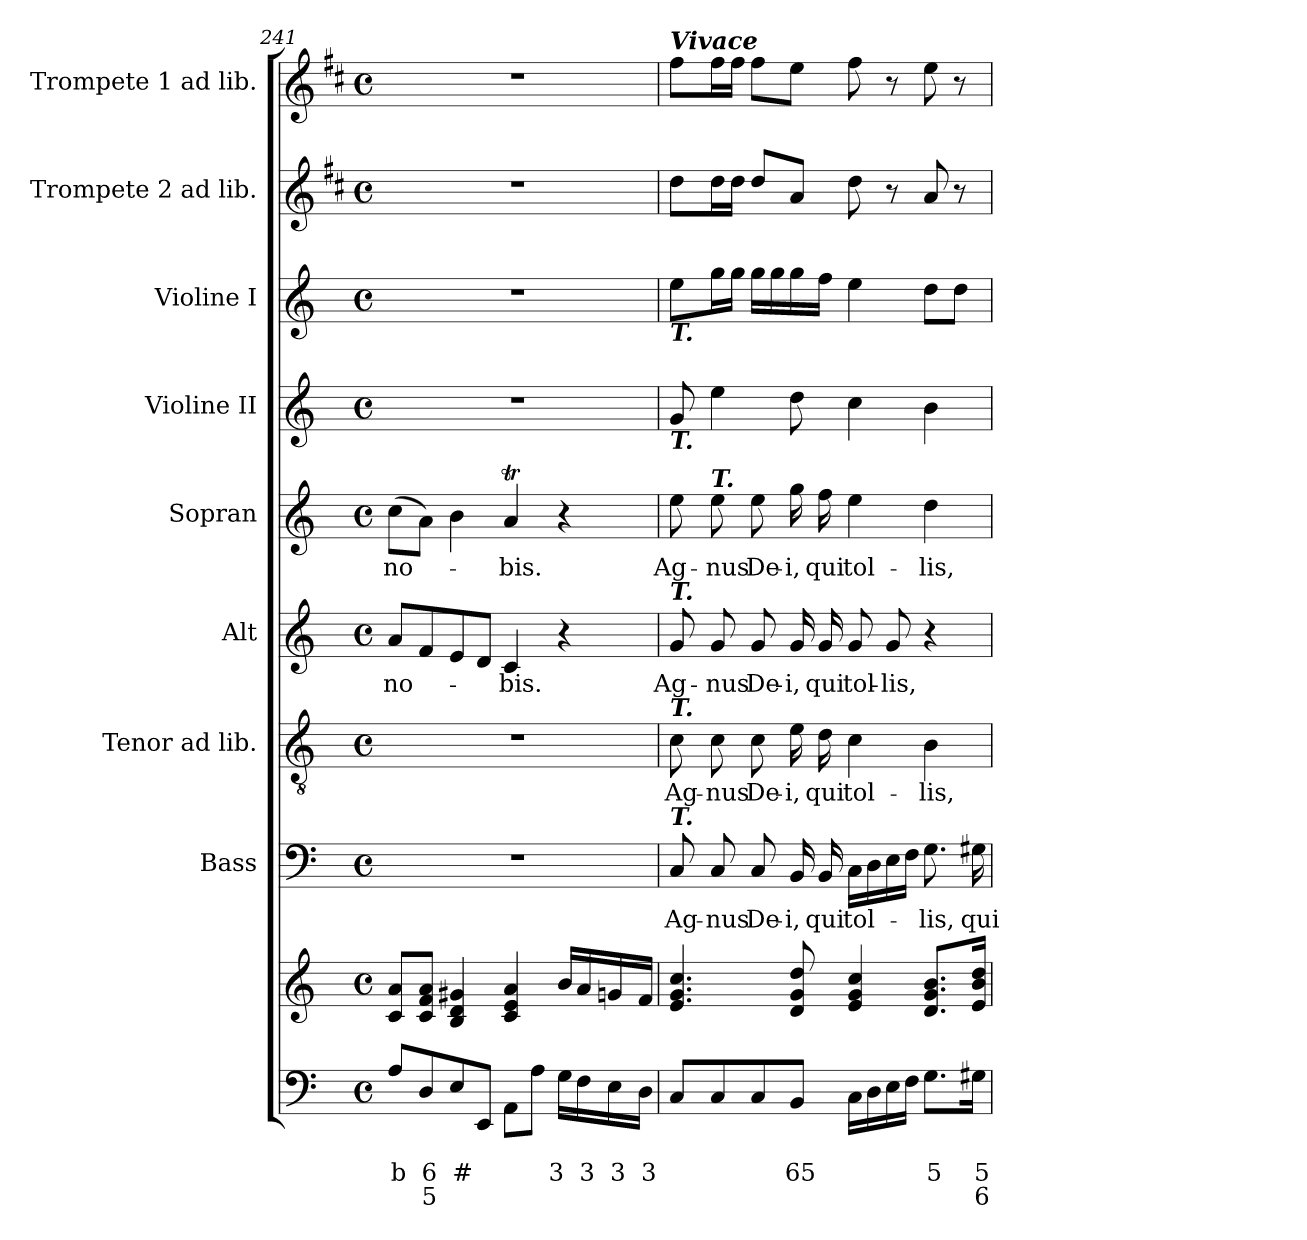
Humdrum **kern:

**kern	**text	**text	**text	**kern	**kern	**text	**kern	**text	**kern	**text	**kern	**text	**kern	**kern	**kern	**kern
*part9	*part9	*part9	*part9	*part9	*part8	*part8	*part7	*part7	*part6	*part6	*part5	*part5	*part4	*part3	*part2	*part1
*staff10	*staff10	*staff10	*staff10	*staff9	*staff8	*staff8	*staff7	*staff7	*staff6	*staff6	*staff5	*staff5	*staff4	*staff3	*staff2	*staff1
*	*	*	*	*	*I"Bass	*	*I"Tenor ad lib.	*	*I"Alt	*	*I"Sopran	*	*I"Violine II	*I"Violine I	*I"Trompete 2 ad lib.	*I"Trompete 1 ad lib.
*	*	*	*	*	*I'B.	*	*I'T.	*	*I'A.	*	*I'S.	*	*I'Vl. II	*I'Vl. I	*I'Trp. 2	*I'Trp. 1
*clefF4	*	*	*	*clefG2	*clefF4	*	*clefGv2	*	*clefG2	*	*clefG2	*	*clefG2	*clefG2	*clefG2	*clefG2
*	*	*	*	*	*	*	*	*	*	*	*	*	*	*	*ITrd1c2	*ITrd1c2
*k[]	*	*	*	*k[]	*k[]	*	*k[]	*	*k[]	*	*k[]	*	*k[]	*k[]	*k[]	*k[]
*C:	*	*	*	*C:	*C:	*	*C:	*	*C:	*	*C:	*	*C:	*C:	*C:	*C:
*M4/4	*	*	*	*M4/4	*M4/4	*	*M4/4	*	*M4/4	*	*M4/4	*	*M4/4	*M4/4	*M4/4	*M4/4
*met(c)	*	*	*	*met(c)	*met(c)	*	*met(c)	*	*met(c)	*	*met(c)	*	*met(c)	*met(c)	*met(c)	*met(c)
=241	=241	=241	=241	=241	=241	=241	=241	=241	=241	=241	=241	=241	=241	=241	=241	=241
!	!	!LO:LY:b	!	!	!	!	!	!	!	!LO:LY:b	!	!LO:LY:b	!	!	!	!
8A/L	.	b	.	8c/ 8a/L	1r	.	1r	.	8a/L	no-	(>8cc\L	-no-	1r	1r	1r	1r
!	!	!LO:LY:b	!LO:LY:b	!	!	!	!	!	!	!	!	!	!	!	!	!
8D/	.	6	5	8c/ 8f/ 8a/J	.	.	.	.	8f/	.	8a\J)	.	.	.	.	.
!	!	!LO:LY:b	!	!	!	!	!	!	!	!	!	!	!	!	!	!
8E/	.	#	.	4B/ 4d/ 4g#X/	.	.	.	.	8e/	.	4b\	.	.	.	.	.
8EE/J	.	.	.	.	.	.	.	.	8d/J	.	.	.	.	.	.	.
!	!	!	!	!	!	!	!	!	!	!LO:LY:b	!	!LO:LY:b	!	!	!	!
8AA\L	.	.	.	4c/ 4e/ 4a/	.	.	.	.	4c/	-bis.	4aT/	-bis.	.	.	.	.
8A\J	.	.	.	.	.	.	.	.	.	.	.	.	.	.	.	.
!	!	!LO:LY:b	!	!	!	!	!	!	!	!	!	!	!	!	!	!
16G\LL	.	3	.	16b/LL	.	.	.	.	4r	.	4r	.	.	.	.	.
!	!	!LO:LY:b	!	!	!	!	!	!	!	!	!	!	!	!	!	!
16F\	.	3	.	16a/	.	.	.	.	.	.	.	.	.	.	.	.
!	!	!LO:LY:b	!	!	!	!	!	!	!	!	!	!	!	!	!	!
16E\	.	3	.	16gn/	.	.	.	.	.	.	.	.	.	.	.	.
!	!	!LO:LY:b	!	!	!	!	!	!	!	!	!	!	!	!	!	!
16D\JJ	.	3	.	16f/JJ	.	.	.	.	.	.	.	.	.	.	.	.
!!LO:LB:g=z
=242	=242	=242	=242	=242	=242	=242	=242	=242	=242	=242	=242	=242	=242	=242	=242	=242
!	!	!	!	!	!	!	!	!	!	!	!	!	!	!	!	!LO:TX:a:Bi:t=Vivace
!	!	!	!	!	!	!	!	!	!	!	!	!	!	!LO:TX:b:Bi:t=T.	!	!
!	!	!	!	!	!	!	!	!	!	!	!	!	!LO:TX:b:Bi:t=T.	!	!	!
!	!	!	!	!	!	!	!	!	!LO:TX:a:Bi:t=T.	!	!	!	!	!	!	!
!	!	!	!	!	!	!	!LO:TX:a:Bi:t=T.	!	!	!	!	!	!	!	!	!
!	!	!	!	!	!LO:TX:a:Bi:t=T.	!	!	!	!	!	!	!	!	!	!	!
!	!	!	!	!	!	!LO:LY:b	!	!LO:LY:b	!	!LO:LY:b	!	!LO:LY:b	!	!	!	!
8C/L	.	.	.	4.e/ 4.g/ 4.cc/	8C/	Ag-	8c\	Ag-	8g/	Ag-	8ee\	Ag-	8g/	8ee\L	8cc\L	8ee\L
!	!	!	!	!	!	!	!	!	!	!	!LO:TX:a:Bi:t=T.	!	!	!	!	!
!	!	!	!	!	!	!LO:LY:b	!	!LO:LY:b	!	!LO:LY:b	!	!LO:LY:b	!	!	!	!
8C/	.	.	.	.	8C/	-nus	8c\	-nus	8g/	-nus	8ee\	-nus	4ee\	16gg\L	16cc\L	16ee\L
.	.	.	.	.	.	.	.	.	.	.	.	.	.	16gg\JJ	16cc\JJ	16ee\JJ
!	!	!	!	!	!	!LO:LY:b	!	!LO:LY:b	!	!LO:LY:b	!	!LO:LY:b	!	!	!	!
8C/	.	.	.	.	8C/	De-	8c\	De-	8g/	De-	8ee\	De-	.	16gg\LL	8cc/L	8ee\L
.	.	.	.	.	.	.	.	.	.	.	.	.	.	16gg\	.	.
!	!	!LO:LY:b	!	!	!	!LO:LY:b	!	!LO:LY:b	!	!LO:LY:b	!	!LO:LY:b	!	!	!	!
8BB/J	.	65	.	8d/ 8g/ 8dd/	16BB/	-i,	16e\	-i,	16g/	-i,	16gg\	-i,	8dd\	16gg\	8g/J	8dd\J
!	!	!	!	!	!	!LO:LY:b	!	!LO:LY:b	!	!LO:LY:b	!	!LO:LY:b	!	!	!	!
.	.	.	.	.	16BB/	qui	16d\	qui	16g/	qui	16ff\	qui	.	16ff\JJ	.	.
!	!	!	!	!	!	!LO:LY:b	!	!LO:LY:b	!	!LO:LY:b	!	!LO:LY:b	!	!	!	!
16C\LL	.	.	.	4e/ 4g/ 4cc/	16C\LL	tol-	4c\	tol-	8g/	tol-	4ee\	tol-	4cc\	4ee\	8cc\	8ee\
16D\	.	.	.	.	16D\	.	.	.	.	.	.	.	.	.	.	.
!	!	!	!	!	!	!	!	!	!	!LO:LY:b	!	!	!	!	!	!
16E\	.	.	.	.	16E\	.	.	.	8g/	-lis,	.	.	.	.	8r	8r
16F\JJ	.	.	.	.	16F\JJ	.	.	.	.	.	.	.	.	.	.	.
!	!	!LO:LY:b	!	!	!	!LO:LY:b	!	!LO:LY:b	!	!	!	!LO:LY:b	!	!	!	!
8.G\L	.	5	.	8.d/ 8.g/ 8.b/L	8.G\	-lis,	4B\	-lis,	4r	.	4dd\	-lis,	4b\	8dd\L	8g/	8dd\
.	.	.	.	.	.	.	.	.	.	.	.	.	.	8dd\J	8r	8r
!	!	!LO:LY:b	!LO:LY:b	!	!	!LO:LY:b	!	!	!	!	!	!	!	!	!	!
16G#X\Jk	.	5	6	16e/ 16b/ 16dd/Jk	16G#X\	qui	.	.	.	.	.	.	.	.	.	.
=	=	=	=	=	=	=	=	=	=	=	=	=	=	=	=	=
*-	*-	*-	*-	*-	*-	*-	*-	*-	*-	*-	*-	*-	*-	*-	*-	*-
